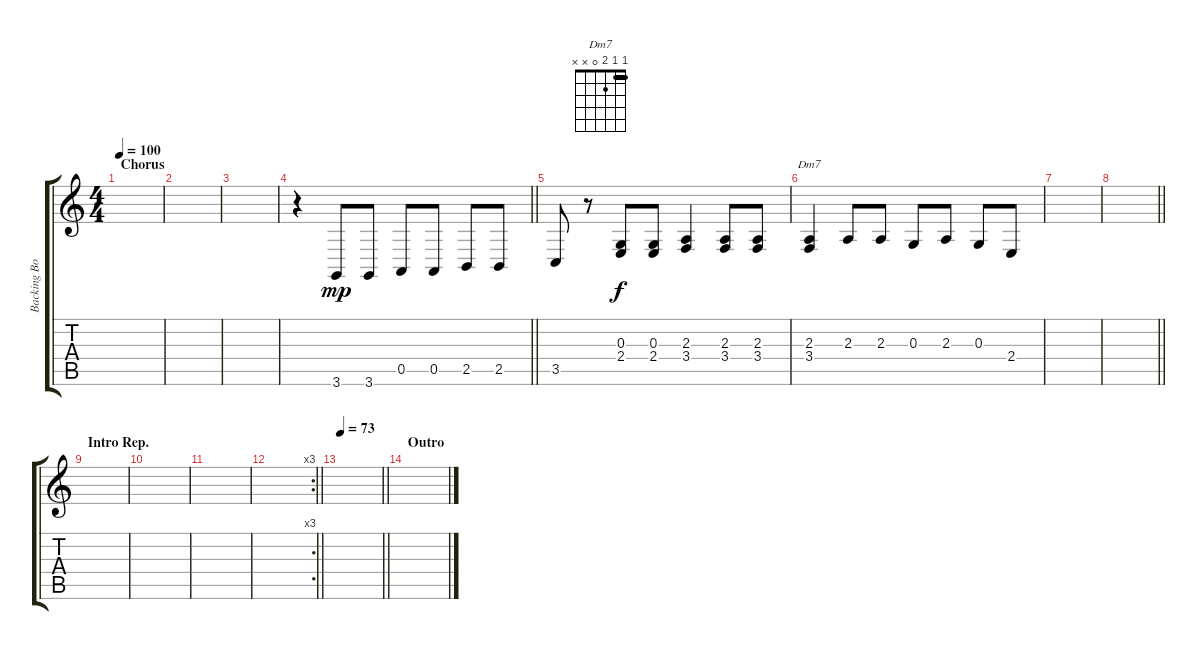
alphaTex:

\track ("Backing Boys" "Backing Bo") {instrument oboe}
\staff {score tabs}
\tuning (E4 B3 G3 D3 A2 E2) {hide}
\chord ("Dm7" 1 1 2 0 x x) {barre 1}
\ts (4 4)
\section ("" "Chorus")
\tempo 100
\clef g2
\ks c
|
|
|
\barLineRight lightlight
r.4 3.6.8{dy mp} 3.6.8 0.5.8 0.5.8 2.5.8 2.5.8 |
3.5.8 r.8 (0.3 2.4).8{dy f} (0.3 2.4).8 (2.3 3.4).4 (2.3 3.4).8 (2.3 3.4).8 |
(2.3 3.4).4{ch "Dm7"} 2.3.8 2.3.8 0.3.8 2.3.8 0.3.8 2.4.8 |
|
\barLineRight lightlight
|
\section ("" "Intro Rep.")
|
|
|
\rc 3
\barLineRight lightlight
|
\tempo 73
\barLineRight lightlight
|
\section ("" "Outro")
